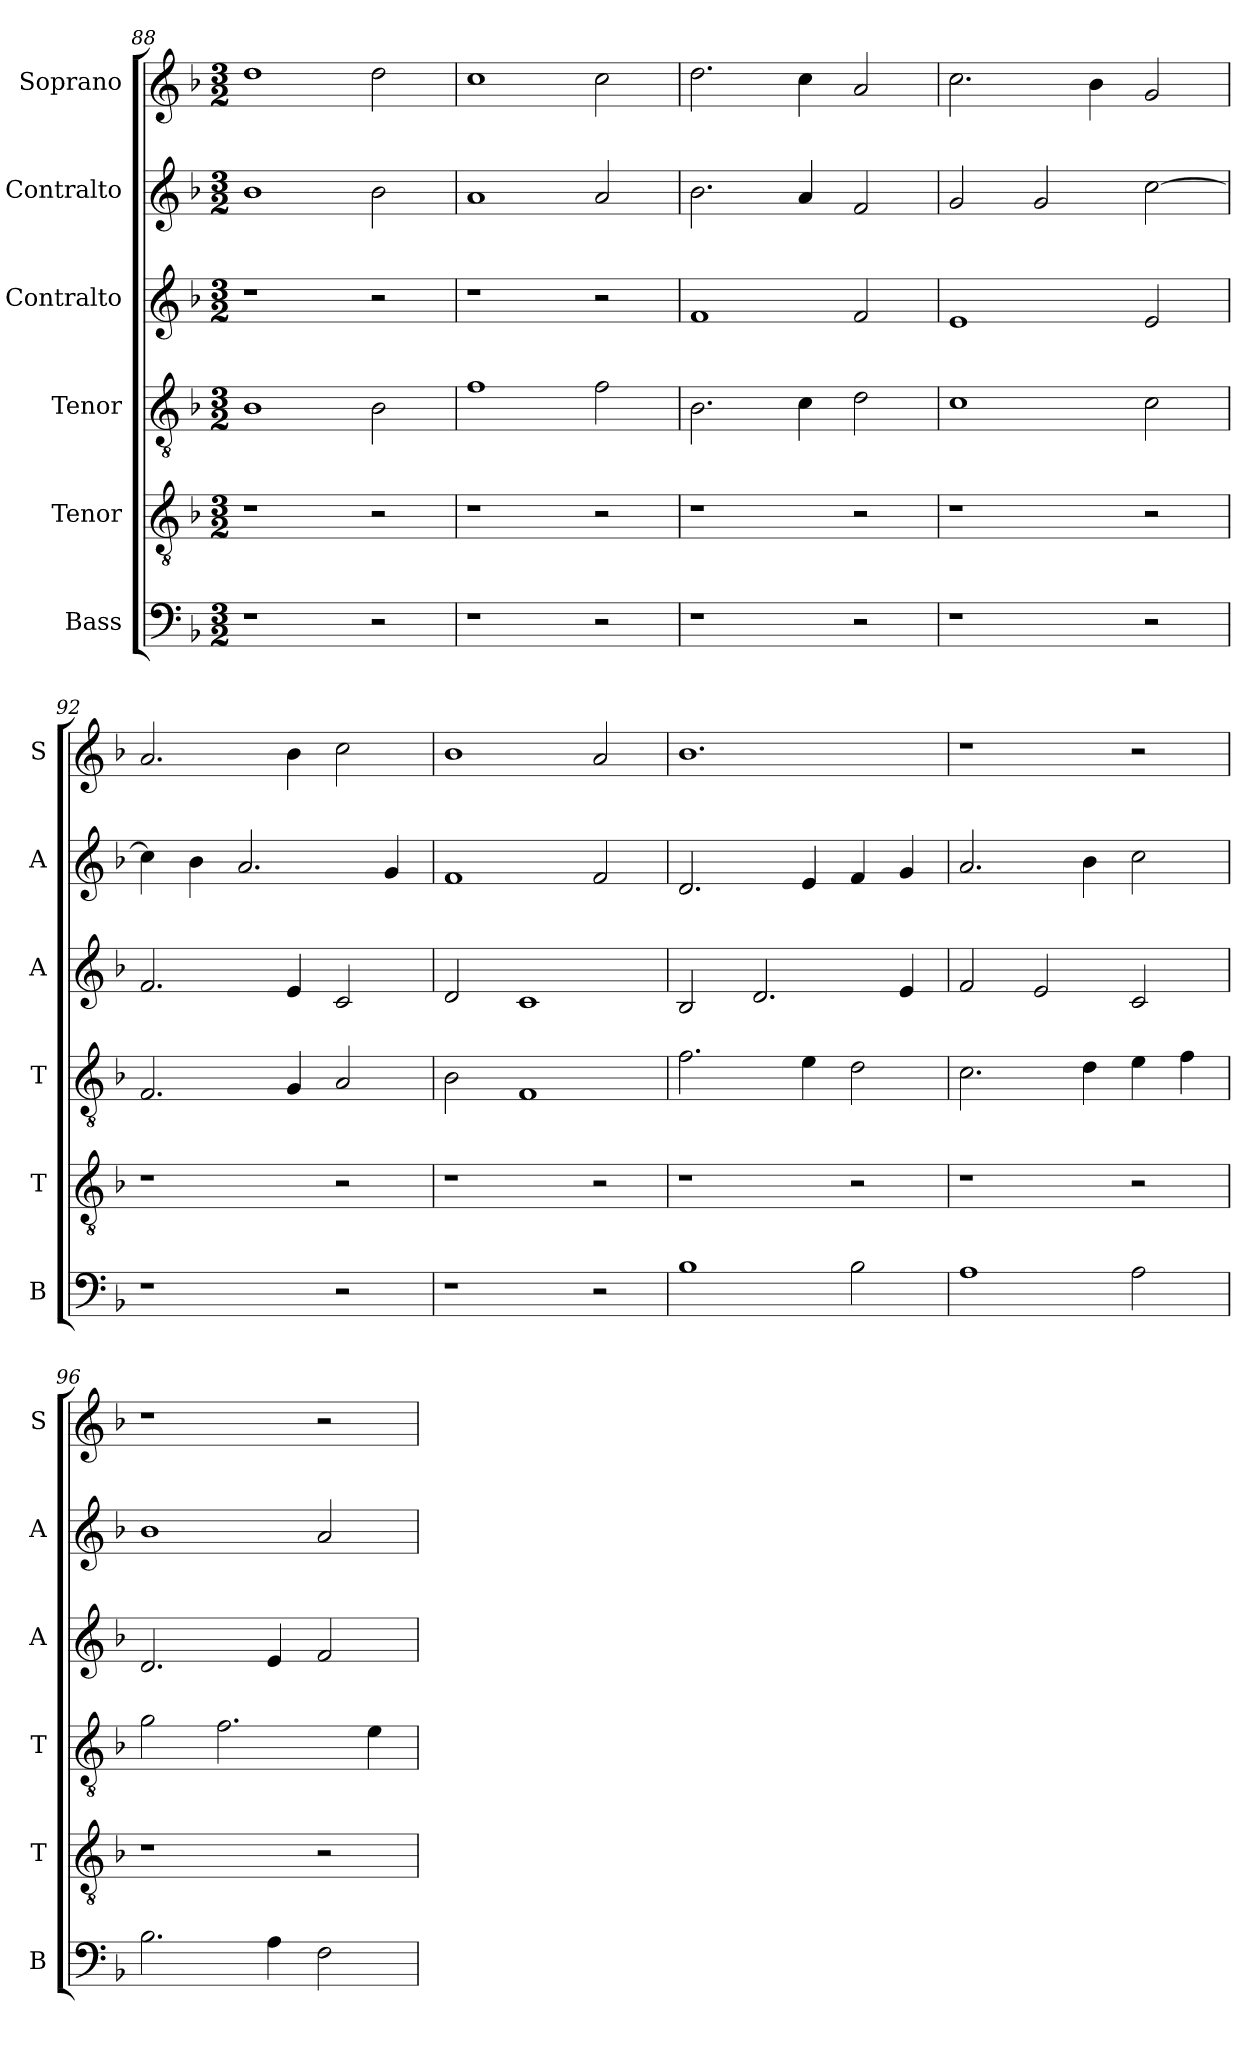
**kern	**kern	**kern	**kern	**kern	**kern
*part6	*part5	*part4	*part3	*part2	*part1
*staff6	*staff5	*staff4	*staff3	*staff2	*staff1
*I"Bass	*I"Tenor	*I"Tenor	*I"Contralto	*I"Contralto	*I"Soprano
*I'B	*I'T	*I'T	*I'A	*I'A	*I'S
*clefF4	*clefGv2	*clefGv2	*clefG2	*clefG2	*clefG2
*k[b-]	*k[b-]	*k[b-]	*k[b-]	*k[b-]	*k[b-]
*F:ion	*F:ion	*F:ion	*F:ion	*F:ion	*F:ion
*M3/2	*M3/2	*M3/2	*M3/2	*M3/2	*M3/2
=88	=88	=88	=88	=88	=88
1r	1r	1B-	1r	1b-	1dd
2r	2r	2B-	2r	2b-	2dd
=89	=89	=89	=89	=89	=89
1r	1r	1f	1r	1a	1cc
2r	2r	2f	2r	2a	2cc
=90	=90	=90	=90	=90	=90
1r	1r	2.B-	1f	2.b-	2.dd
.	.	4c	.	4a	4cc
2r	2r	2d	2f	2f	2a
=91	=91	=91	=91	=91	=91
1r	1r	1c	1e	2g	2.cc
.	.	.	.	2g	.
.	.	.	.	.	4b-
2r	2r	2c	2e	[2cc	2g
=92	=92	=92	=92	=92	=92
1r	1r	2.F	2.f	4cc]	2.a
.	.	.	.	4b-	.
.	.	.	.	2.a	.
.	.	4G	4e	.	4b-
2r	2r	2A	2c	.	2cc
.	.	.	.	4g	.
=93	=93	=93	=93	=93	=93
1r	1r	2B-	2d	1f	1b-
.	.	1F	1c	.	.
2r	2r	.	.	2f	2a
=94	=94	=94	=94	=94	=94
1B-	1r	2.f	2B-	2.d	1.b-
.	.	.	2.d	.	.
.	.	4e	.	4e	.
2B-	2r	2d	.	4f	.
.	.	.	4e	4g	.
=95	=95	=95	=95	=95	=95
1A	1r	2.c	2f	2.a	1r
.	.	.	2e	.	.
.	.	4d	.	4b-	.
2A	2r	4e	2c	2cc	2r
.	.	4f	.	.	.
=96	=96	=96	=96	=96	=96
2.B-	1r	2g	2.d	1b-	1r
.	.	2.f	.	.	.
4A	.	.	4e	.	.
2F	2r	.	2f	2a	2r
.	.	4e	.	.	.
=	=	=	=	=	=
*-	*-	*-	*-	*-	*-
